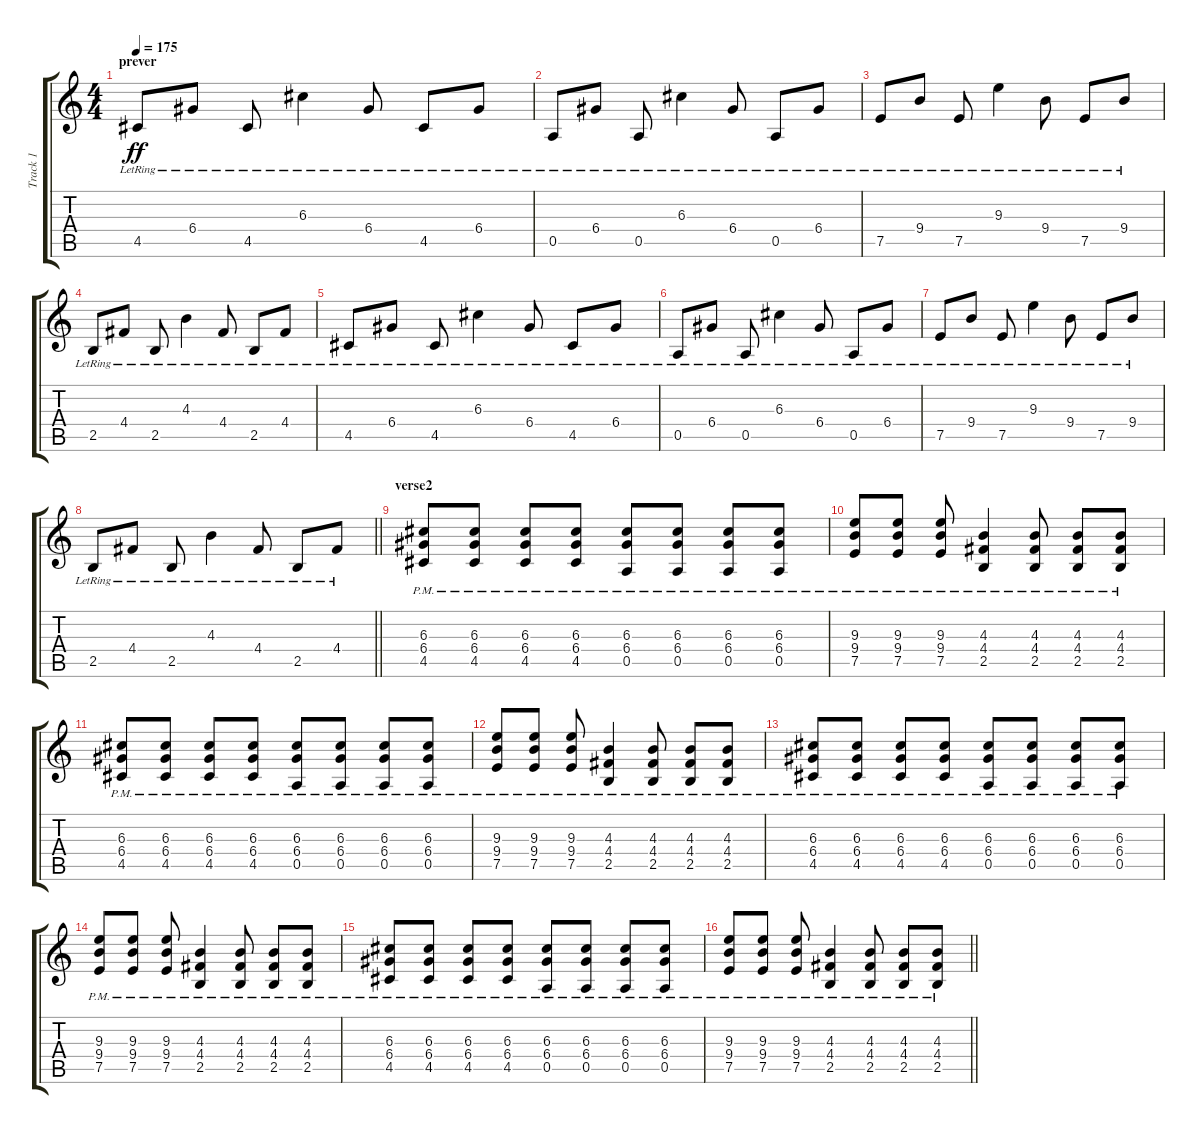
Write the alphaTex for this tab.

\track ("Track 1" "Track 1") {instrument electricguitarjazz}
\staff {score tabs}
\tuning (E4 B3 G3 D3 A2 E2) {hide}
\ts (4 4)
\section ("" "prever")
\tempo 175
\clef g2
\ks c
4.5{lr}.8{dy ff instrument electricguitarjazz} 6.4{lr}.8 4.5{lr}.8 6.3{lr}.4 6.4{lr}.8 4.5{lr}.8 6.4{lr}.8 |
0.5{lr}.8 6.4{lr}.8 0.5{lr}.8 6.3{lr}.4 6.4{lr}.8 0.5{lr}.8 6.4{lr}.8 |
7.5{lr}.8 9.4{lr}.8 7.5{lr}.8 9.3{lr}.4 9.4{lr}.8 7.5{lr}.8 9.4{lr}.8 |
2.5{lr}.8 4.4{lr}.8 2.5{lr}.8 4.3{lr}.4 4.4{lr}.8 2.5{lr}.8 4.4{lr}.8 |
4.5{lr}.8 6.4{lr}.8 4.5{lr}.8 6.3{lr}.4 6.4{lr}.8 4.5{lr}.8 6.4{lr}.8 |
0.5{lr}.8 6.4{lr}.8 0.5{lr}.8 6.3{lr}.4 6.4{lr}.8 0.5{lr}.8 6.4{lr}.8 |
7.5{lr}.8 9.4{lr}.8 7.5{lr}.8 9.3{lr}.4 9.4{lr}.8 7.5{lr}.8 9.4{lr}.8 |
\barLineRight lightlight
2.5{lr}.8 4.4{lr}.8 2.5{lr}.8 4.3{lr}.4 4.4{lr}.8 2.5{lr}.8 4.4{lr}.8 |
\section ("" "verse2")
(6.3{pm} 6.4{pm} 4.5{pm}).8{instrument distortionguitar} (6.3{pm} 6.4{pm} 4.5{pm}).8 (6.3{pm} 6.4{pm} 4.5{pm}).8 (6.3{pm} 6.4{pm} 4.5{pm}).8 (6.3{pm} 6.4{pm} 0.5{pm}).8 (6.3{pm} 6.4{pm} 0.5{pm}).8 (6.3{pm} 6.4{pm} 0.5{pm}).8 (6.3{pm} 6.4{pm} 0.5{pm}).8 |
(9.3{pm} 9.4{pm} 7.5{pm}).8 (9.3{pm} 9.4{pm} 7.5{pm}).8 (9.3{pm} 9.4{pm} 7.5{pm}).8 (4.3{pm} 4.4{pm} 2.5{pm}).4 (4.3{pm} 4.4{pm} 2.5{pm}).8 (4.3{pm} 4.4{pm} 2.5{pm}).8 (4.3{pm} 4.4{pm} 2.5{pm}).8 |
(6.3{pm} 6.4{pm} 4.5{pm}).8 (6.3{pm} 6.4{pm} 4.5{pm}).8 (6.3{pm} 6.4{pm} 4.5{pm}).8 (6.3{pm} 6.4{pm} 4.5{pm}).8 (6.3{pm} 6.4{pm} 0.5{pm}).8 (6.3{pm} 6.4{pm} 0.5{pm}).8 (6.3{pm} 6.4{pm} 0.5{pm}).8 (6.3{pm} 6.4{pm} 0.5{pm}).8 |
(9.3{pm} 9.4{pm} 7.5{pm}).8 (9.3{pm} 9.4{pm} 7.5{pm}).8 (9.3{pm} 9.4{pm} 7.5{pm}).8 (4.3{pm} 4.4{pm} 2.5{pm}).4 (4.3{pm} 4.4{pm} 2.5{pm}).8 (4.3{pm} 4.4{pm} 2.5{pm}).8 (4.3{pm} 4.4{pm} 2.5{pm}).8 |
(6.3{pm} 6.4{pm} 4.5{pm}).8 (6.3{pm} 6.4{pm} 4.5{pm}).8 (6.3{pm} 6.4{pm} 4.5{pm}).8 (6.3{pm} 6.4{pm} 4.5{pm}).8 (6.3{pm} 6.4{pm} 0.5{pm}).8 (6.3{pm} 6.4{pm} 0.5{pm}).8 (6.3{pm} 6.4{pm} 0.5{pm}).8 (6.3{pm} 6.4{pm} 0.5{pm}).8 |
(9.3{pm} 9.4{pm} 7.5{pm}).8 (9.3{pm} 9.4{pm} 7.5{pm}).8 (9.3{pm} 9.4{pm} 7.5{pm}).8 (4.3{pm} 4.4{pm} 2.5{pm}).4 (4.3{pm} 4.4{pm} 2.5{pm}).8 (4.3{pm} 4.4{pm} 2.5{pm}).8 (4.3{pm} 4.4{pm} 2.5{pm}).8 |
(6.3{pm} 6.4{pm} 4.5{pm}).8 (6.3{pm} 6.4{pm} 4.5{pm}).8 (6.3{pm} 6.4{pm} 4.5{pm}).8 (6.3{pm} 6.4{pm} 4.5{pm}).8 (6.3{pm} 6.4{pm} 0.5{pm}).8 (6.3{pm} 6.4{pm} 0.5{pm}).8 (6.3{pm} 6.4{pm} 0.5{pm}).8 (6.3{pm} 6.4{pm} 0.5{pm}).8 |
\barLineRight lightlight
(9.3{pm} 9.4{pm} 7.5{pm}).8 (9.3{pm} 9.4{pm} 7.5{pm}).8 (9.3{pm} 9.4{pm} 7.5{pm}).8 (4.3{pm} 4.4{pm} 2.5{pm}).4 (4.3{pm} 4.4{pm} 2.5{pm}).8 (4.3{pm} 4.4{pm} 2.5{pm}).8 (4.3{pm} 4.4{pm} 2.5{pm}).8
